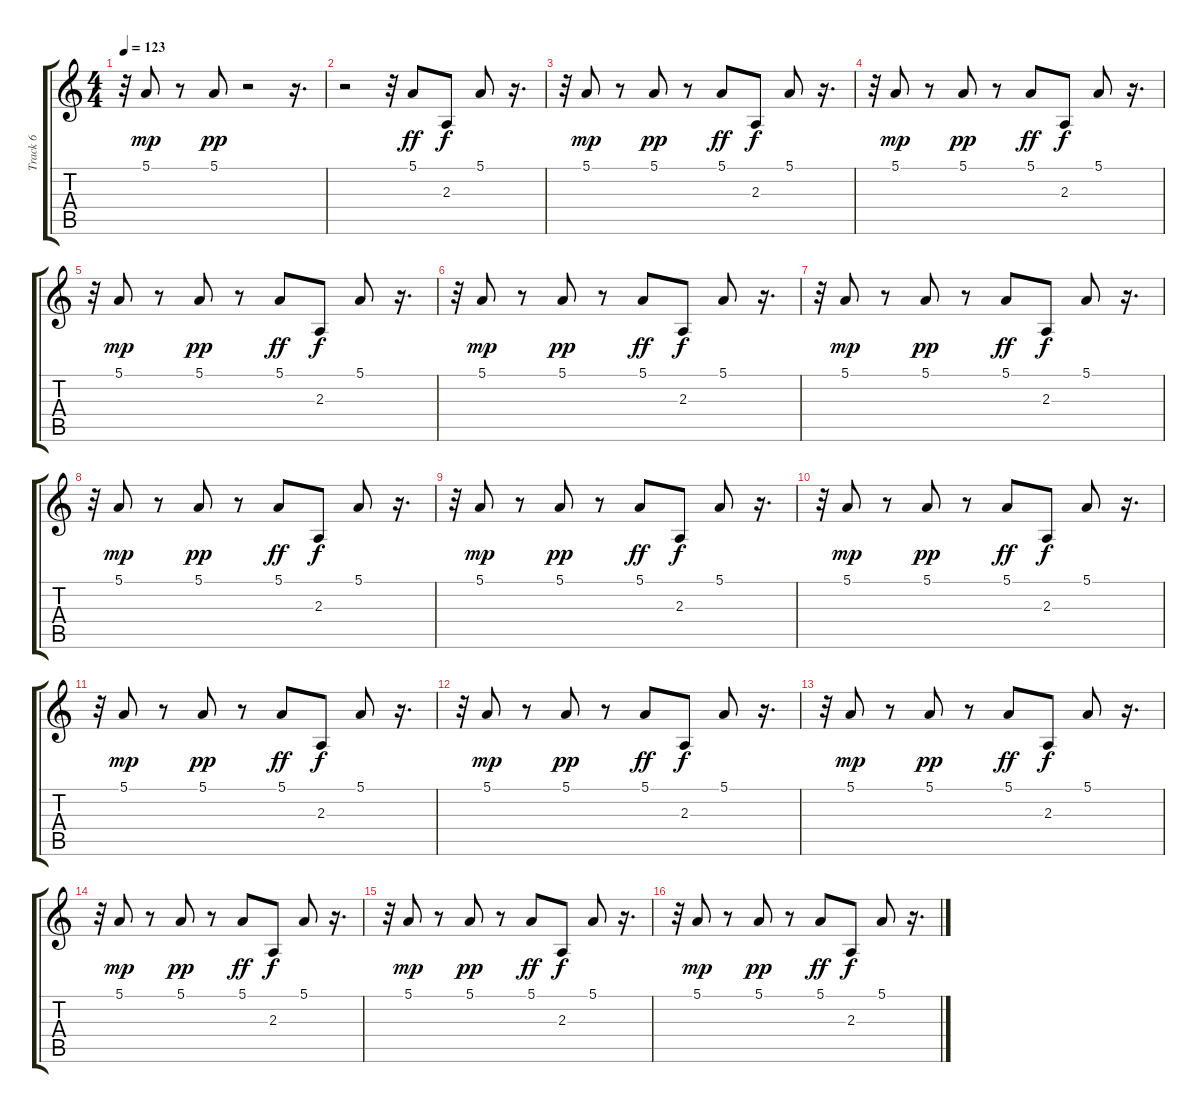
\track ("Track 6" "Track 6") {instrument celesta}
\staff {score tabs}
\tuning (E4 B3 G3 D3 A2 E2) {hide}
\ts (4 4)
\tempo 123
\clef g2
\ks c
r.32{dy f} 5.1.8{dy mp} r.8 5.1.8{dy pp} r.2 r.16{d} |
r.2 r.32 5.1.8{dy ff} 2.3.8{dy f} 5.1.8 r.16{d} |
r.32 5.1.8{dy mp} r.8 5.1.8{dy pp} r.8 5.1.8{dy ff} 2.3.8{dy f} 5.1.8 r.16{d} |
r.32 5.1.8{dy mp} r.8 5.1.8{dy pp} r.8 5.1.8{dy ff} 2.3.8{dy f} 5.1.8 r.16{d} |
r.32 5.1.8{dy mp} r.8 5.1.8{dy pp} r.8 5.1.8{dy ff} 2.3.8{dy f} 5.1.8 r.16{d} |
r.32 5.1.8{dy mp} r.8 5.1.8{dy pp} r.8 5.1.8{dy ff} 2.3.8{dy f} 5.1.8 r.16{d} |
r.32 5.1.8{dy mp} r.8 5.1.8{dy pp} r.8 5.1.8{dy ff} 2.3.8{dy f} 5.1.8 r.16{d} |
r.32 5.1.8{dy mp} r.8 5.1.8{dy pp} r.8 5.1.8{dy ff} 2.3.8{dy f} 5.1.8 r.16{d} |
r.32 5.1.8{dy mp} r.8 5.1.8{dy pp} r.8 5.1.8{dy ff} 2.3.8{dy f} 5.1.8 r.16{d} |
r.32 5.1.8{dy mp} r.8 5.1.8{dy pp} r.8 5.1.8{dy ff} 2.3.8{dy f} 5.1.8 r.16{d} |
r.32 5.1.8{dy mp} r.8 5.1.8{dy pp} r.8 5.1.8{dy ff} 2.3.8{dy f} 5.1.8 r.16{d} |
r.32 5.1.8{dy mp} r.8 5.1.8{dy pp} r.8 5.1.8{dy ff} 2.3.8{dy f} 5.1.8 r.16{d} |
r.32 5.1.8{dy mp} r.8 5.1.8{dy pp} r.8 5.1.8{dy ff} 2.3.8{dy f} 5.1.8 r.16{d} |
r.32 5.1.8{dy mp} r.8 5.1.8{dy pp} r.8 5.1.8{dy ff} 2.3.8{dy f} 5.1.8 r.16{d} |
r.32 5.1.8{dy mp} r.8 5.1.8{dy pp} r.8 5.1.8{dy ff} 2.3.8{dy f} 5.1.8 r.16{d} |
r.32 5.1.8{dy mp} r.8 5.1.8{dy pp} r.8 5.1.8{dy ff} 2.3.8{dy f} 5.1.8 r.16{d}
